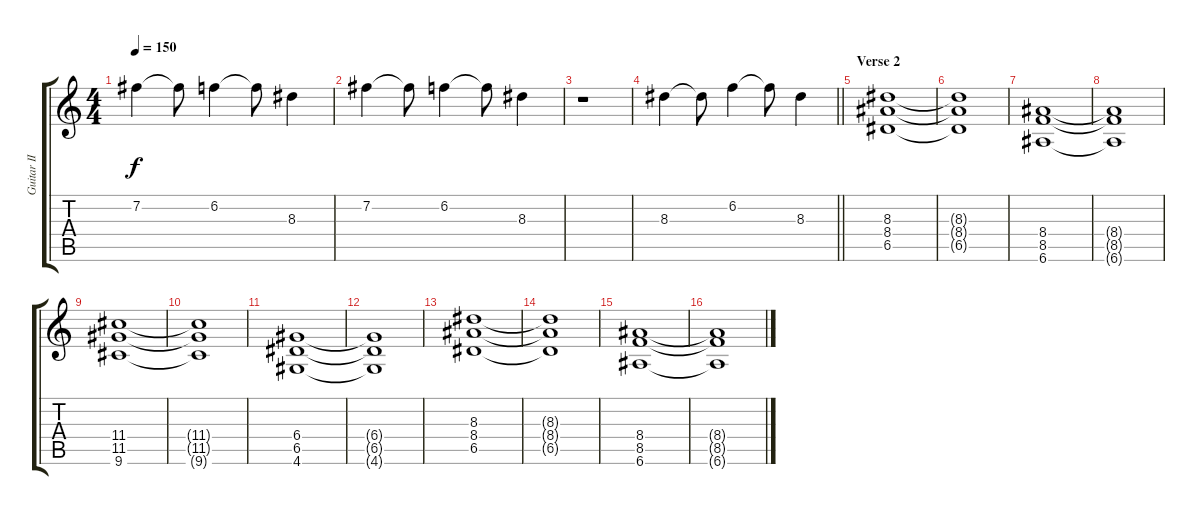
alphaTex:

\track ("Guitar II" "Guitar II") {instrument distortionguitar}
\staff {score tabs}
\tuning (E4 B3 G3 D3 A2 E2) {hide}
\ts (4 4)
\tempo 150
\clef g2
\ks c
7.2.4{dy f} 7.2{t}.8 6.2.4 6.2{t}.8 8.3.4 |
7.2.4 7.2{t}.8 6.2.4 6.2{t}.8 8.3.4 |
r.1 |
\barLineRight lightlight
8.3.4 8.3{t}.8 6.2.4 6.2{t}.8 8.3.4 |
\section ("" "Verse 2")
(8.3 8.4 6.5).1 |
(8.3{t} 8.4{t} 6.5{t}).1 |
(8.4 8.5 6.6).1 |
(8.4{t} 8.5{t} 6.6{t}).1 |
(11.4 11.5 9.6).1 |
(11.4{t} 11.5{t} 9.6{t}).1 |
(6.4 6.5 4.6).1 |
(6.4{t} 6.5{t} 4.6{t}).1 |
(8.3 8.4 6.5).1 |
(8.3{t} 8.4{t} 6.5{t}).1 |
(8.4 8.5 6.6).1 |
(8.4{t} 8.5{t} 6.6{t}).1
